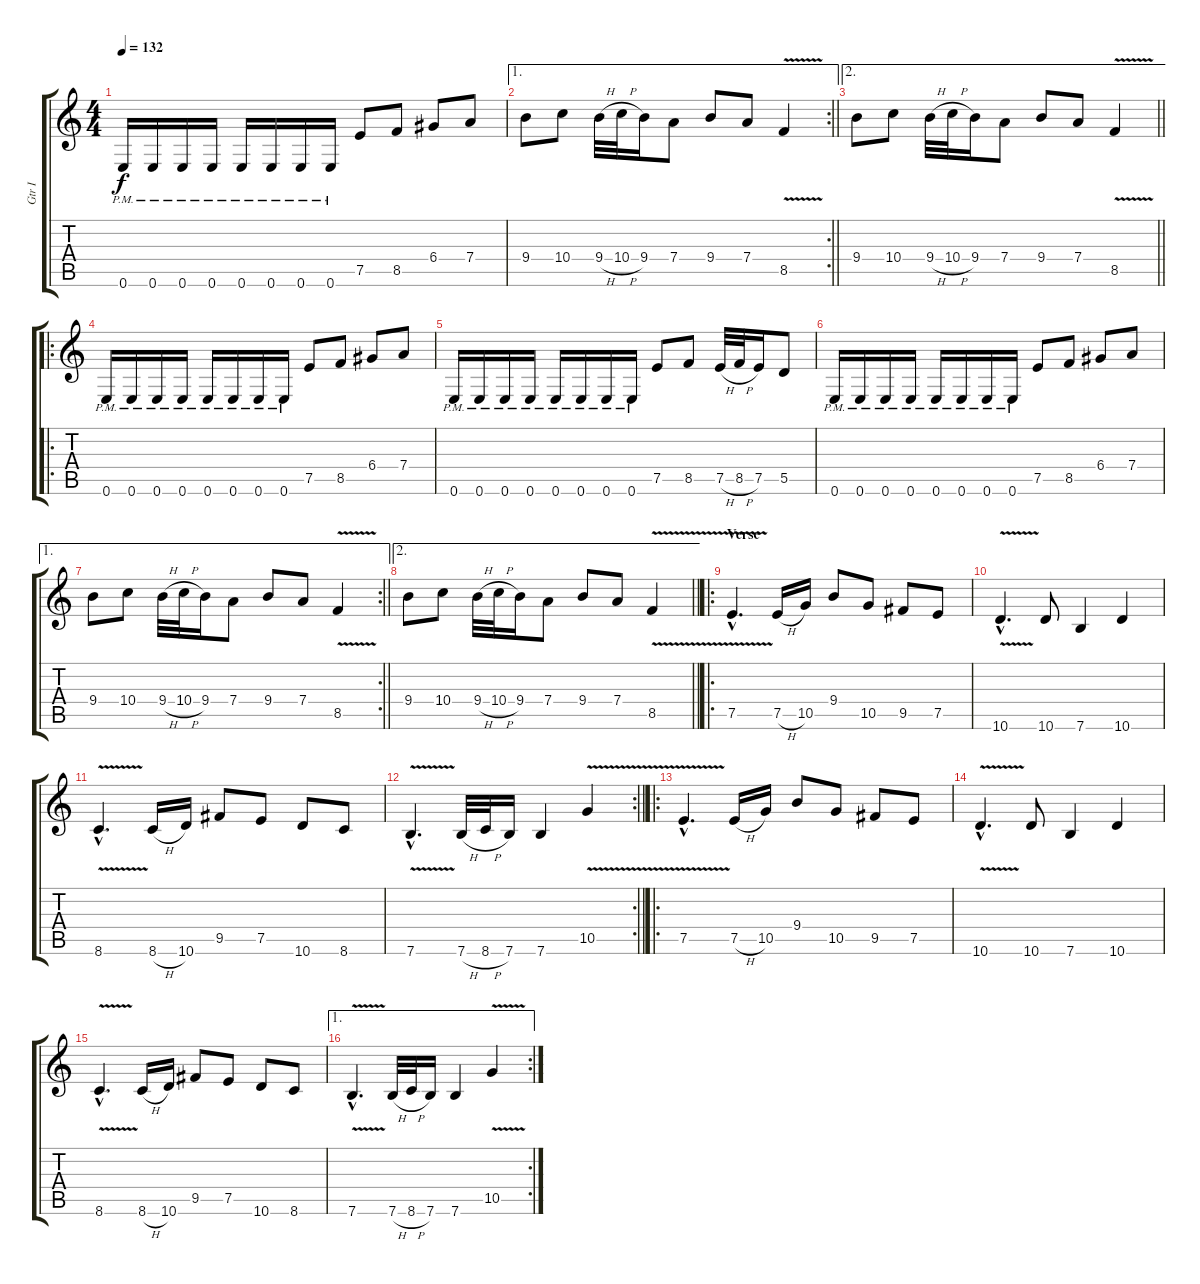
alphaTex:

\track ("Gtr I" "Gtr I") {instrument distortionguitar}
\staff {score tabs}
\tuning (E4 B3 G3 D3 A2 E2) {hide}
\ts (4 4)
\tempo 132
\clef g2
\ks c
0.6{pm}.16{dy f} 0.6{pm}.16 0.6{pm}.16 0.6{pm}.16 0.6{pm}.16 0.6{pm}.16 0.6{pm}.16 0.6{pm}.16 7.5.8 8.5.8 6.4.8 7.4.8 |
\ae 1
\rc 2
\barLineRight lightlight
9.4.8 10.4.8 9.4{h}.32 10.4{h}.32 9.4.16 7.4.8 9.4.8 7.4.8 8.5{v}.4 |
\ae 2
\barLineRight lightlight
9.4.8 10.4.8 9.4{h}.32 10.4{h}.32 9.4.16 7.4.8 9.4.8 7.4.8 8.5{v}.4 |
\ro
\section ("" "")
0.6{pm}.16 0.6{pm}.16 0.6{pm}.16 0.6{pm}.16 0.6{pm}.16 0.6{pm}.16 0.6{pm}.16 0.6{pm}.16 7.5.8 8.5.8 6.4.8 7.4.8 |
0.6{pm}.16 0.6{pm}.16 0.6{pm}.16 0.6{pm}.16 0.6{pm}.16 0.6{pm}.16 0.6{pm}.16 0.6{pm}.16 7.5.8 8.5.8 7.5{h}.32 8.5{h}.32 7.5.16 5.5.8 |
0.6{pm}.16 0.6{pm}.16 0.6{pm}.16 0.6{pm}.16 0.6{pm}.16 0.6{pm}.16 0.6{pm}.16 0.6{pm}.16 7.5.8 8.5.8 6.4.8 7.4.8 |
\ae 1
\rc 2
\barLineRight lightlight
9.4.8 10.4.8 9.4{h}.32 10.4{h}.32 9.4.16 7.4.8 9.4.8 7.4.8 8.5{v}.4 |
\ae 2
\barLineRight lightlight
9.4.8 10.4.8 9.4{h}.32 10.4{h}.32 9.4.16 7.4.8 9.4.8 7.4.8 8.5{v}.4 |
\ro
\section ("" "Verse")
7.5{v hac}.4{d} 7.5{h}.16 10.5.16 9.4.8 10.5.8 9.5.8 7.5.8 |
10.6{v hac}.4{d} 10.6.8 7.6.4 10.6.4 |
8.6{v hac}.4{d} 8.6{h}.16 10.6.16 9.5.8 7.5.8 10.6.8 8.6.8 |
\rc 2
\barLineRight lightlight
7.6{v hac}.4{d} 7.6{h}.32 8.6{h}.32 7.6.16 7.6.4 10.5{v}.4 |
\ro
\section ("" "")
7.5{v hac}.4{d} 7.5{h}.16 10.5.16 9.4.8 10.5.8 9.5.8 7.5.8 |
10.6{v hac}.4{d} 10.6.8 7.6.4 10.6.4 |
8.6{v hac}.4{d} 8.6{h}.16 10.6.16 9.5.8 7.5.8 10.6.8 8.6.8 |
\ae 1
\rc 2
7.6{v hac}.4{d} 7.6{h}.32 8.6{h}.32 7.6.16 7.6.4 10.5{v}.4
